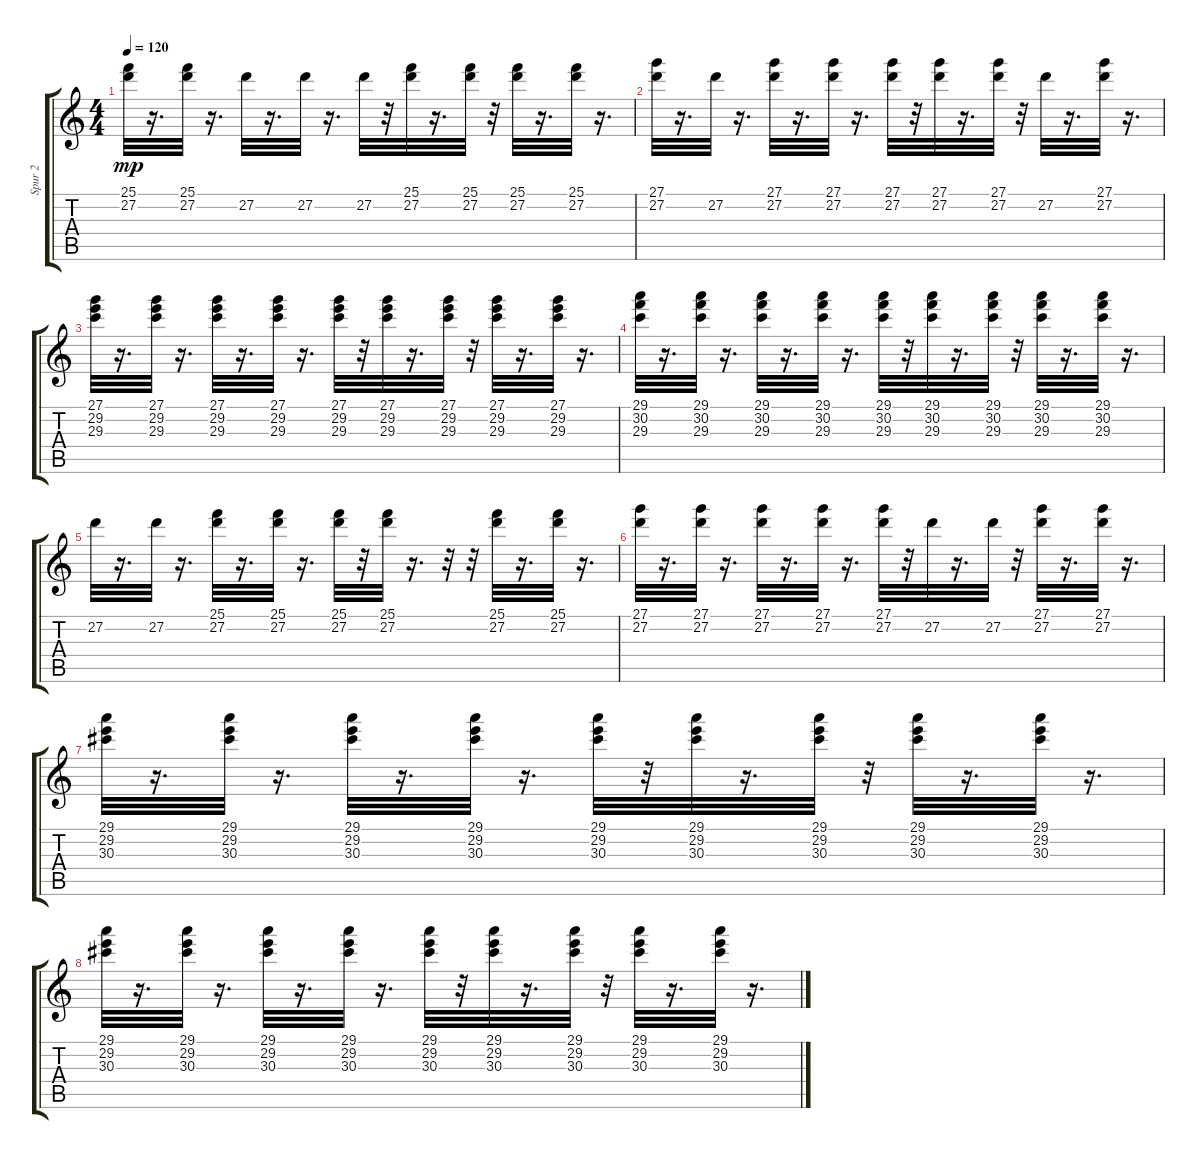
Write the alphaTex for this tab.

\track ("Spur 2" "Spur 2") {instrument electricgrandpiano}
\staff {score tabs}
\tuning (E4 B3 G3 D3 A2 E2) {hide}
\ts (4 4)
\tempo 120
\clef g2
\ks c
(25.1 27.2).32{dy mp instrument electricgrandpiano} r.16{d} (25.1 27.2).32 r.16{d} 27.2.32 r.16{d} 27.2.32 r.16{d} 27.2.32 r.32 (25.1 27.2).32 r.16{d} (25.1 27.2).32 r.32 (25.1 27.2).32 r.16{d} (25.1 27.2).32 r.16{d} |
(27.1 27.2).32 r.16{d} 27.2.32 r.16{d} (27.1 27.2).32 r.16{d} (27.1 27.2).32 r.16{d} (27.1 27.2).32 r.32 (27.1 27.2).32 r.16{d} (27.1 27.2).32 r.32 27.2.32 r.16{d} (27.1 27.2).32 r.16{d} |
(27.1 29.2 29.3).32 r.16{d} (27.1 29.2 29.3).32 r.16{d} (27.1 29.2 29.3).32 r.16{d} (27.1 29.2 29.3).32 r.16{d} (27.1 29.2 29.3).32 r.32 (27.1 29.2 29.3).32 r.16{d} (27.1 29.2 29.3).32 r.32 (27.1 29.2 29.3).32 r.16{d} (27.1 29.2 29.3).32 r.16{d} |
(29.1 30.2 29.3).32 r.16{d} (29.1 30.2 29.3).32 r.16{d} (29.1 30.2 29.3).32 r.16{d} (29.1 30.2 29.3).32 r.16{d} (29.1 30.2 29.3).32 r.32 (29.1 30.2 29.3).32 r.16{d} (29.1 30.2 29.3).32 r.32 (29.1 30.2 29.3).32 r.16{d} (29.1 30.2 29.3).32 r.16{d} |
27.2.32 r.16{d} 27.2.32 r.16{d} (25.1 27.2).32 r.16{d} (25.1 27.2).32 r.16{d} (25.1 27.2).32 r.32 (25.1 27.2).32 r.16{d} r.32 r.32 (25.1 27.2).32 r.16{d} (25.1 27.2).32 r.16{d} |
(27.1 27.2).32 r.16{d} (27.1 27.2).32 r.16{d} (27.1 27.2).32 r.16{d} (27.1 27.2).32 r.16{d} (27.1 27.2).32 r.32 27.2.32 r.16{d} 27.2.32 r.32 (27.1 27.2).32 r.16{d} (27.1 27.2).32 r.16{d} |
(29.1 29.2 30.3).32 r.16{d} (29.1 29.2 30.3).32 r.16{d} (29.1 29.2 30.3).32 r.16{d} (29.1 29.2 30.3).32 r.16{d} (29.1 29.2 30.3).32 r.32 (29.1 29.2 30.3).32 r.16{d} (29.1 29.2 30.3).32 r.32 (29.1 29.2 30.3).32 r.16{d} (29.1 29.2 30.3).32 r.16{d} |
(29.1 29.2 30.3).32 r.16{d} (29.1 29.2 30.3).32 r.16{d} (29.1 29.2 30.3).32 r.16{d} (29.1 29.2 30.3).32 r.16{d} (29.1 29.2 30.3).32 r.32 (29.1 29.2 30.3).32 r.16{d} (29.1 29.2 30.3).32 r.32 (29.1 29.2 30.3).32 r.16{d} (29.1 29.2 30.3).32 r.16{d}
